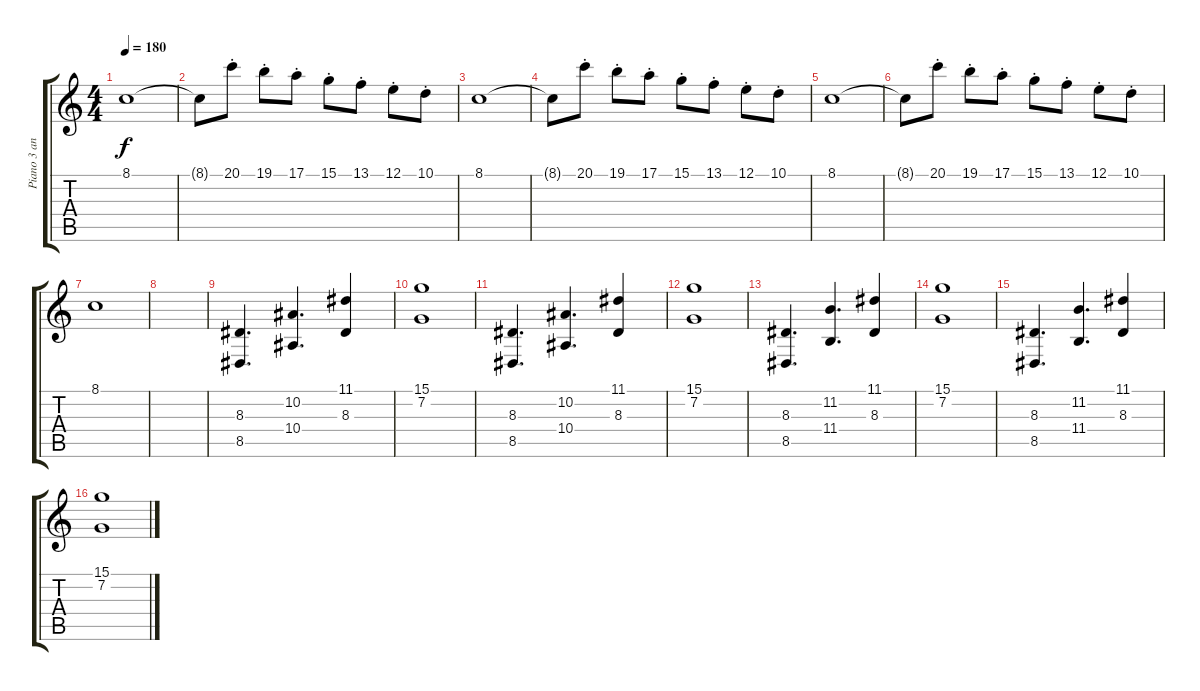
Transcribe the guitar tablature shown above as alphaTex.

\track ("Piano 3 and further synths" "Piano 3 an") {instrument acousticgrandpiano}
\staff {score tabs}
\tuning (E4 C4 G3 C3 G2 C2) {hide}
\ts (4 4)
\tempo 180
\clef g2
\ks c
8.1.1{dy f} |
8.1{t}.8 20.1{st}.8 19.1{st}.8 17.1{st}.8 15.1{st}.8 13.1{st}.8 12.1{st}.8 10.1{st}.8 |
8.1.1 |
8.1{t}.8 20.1{st}.8 19.1{st}.8 17.1{st}.8 15.1{st}.8 13.1{st}.8 12.1{st}.8 10.1{st}.8 |
8.1.1 |
8.1{t}.8 20.1{st}.8 19.1{st}.8 17.1{st}.8 15.1{st}.8 13.1{st}.8 12.1{st}.8 10.1{st}.8 |
8.1.1 |
|
(8.3 8.5).4{d instrument lead1square} (10.2 10.4).4{d} (11.1 8.3).4 |
(15.1 7.2).1 |
(8.3 8.5).4{d instrument lead1square} (10.2 10.4).4{d} (11.1 8.3).4 |
(15.1 7.2).1 |
(8.3 8.5).4{d instrument lead1square} (11.2 11.4).4{d} (11.1 8.3).4 |
(15.1 7.2).1 |
(8.3 8.5).4{d instrument lead1square} (11.2 11.4).4{d} (11.1 8.3).4 |
(15.1 7.2).1
